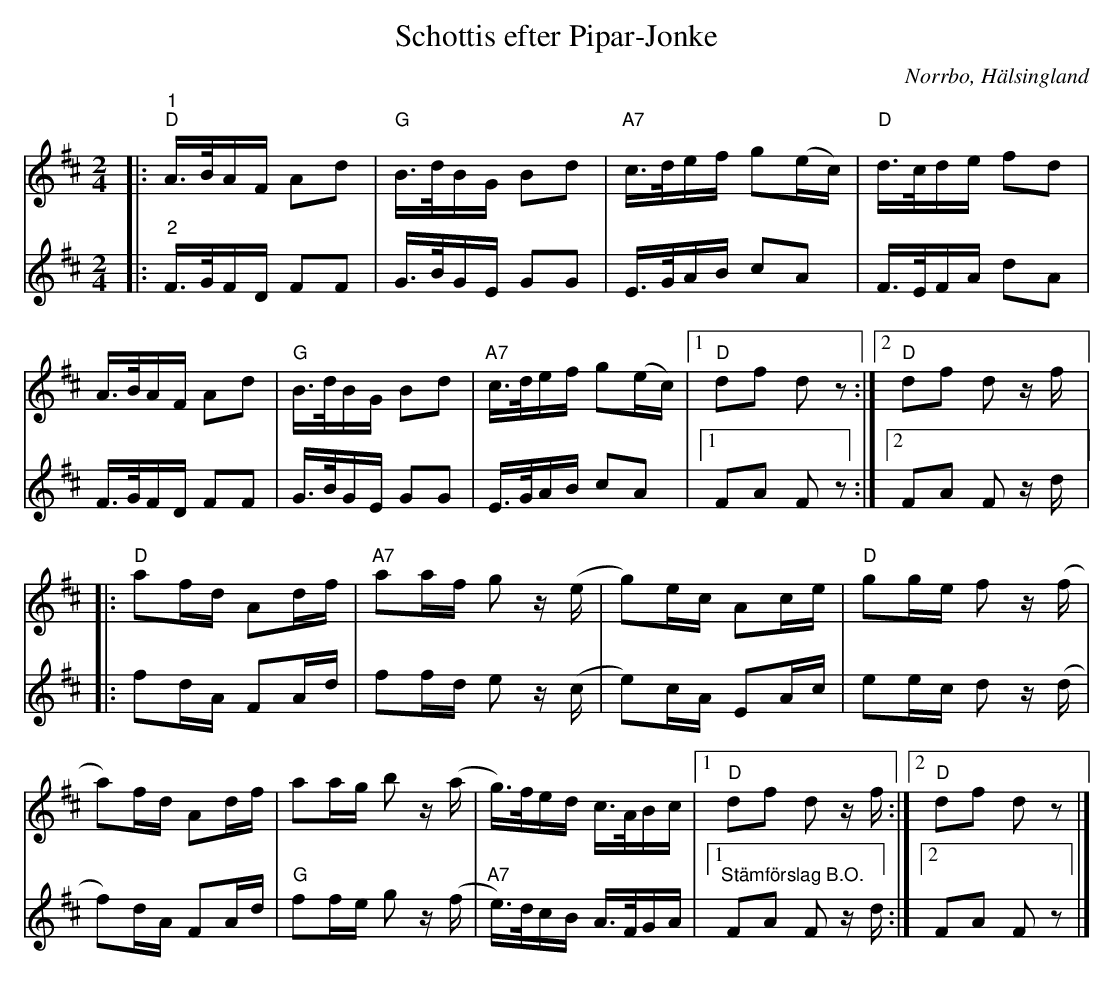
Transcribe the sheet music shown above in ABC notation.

X:1
T:Schottis efter Pipar-Jonke
O:Norrbo, Hälsingland
L:1/16
M:2/4
K:D
V:1
|:"^1""D" A>BAF A2d2 |"G" B>dBG B2d2 |"A7" c>def g2(ec) |"D" d>cde f2d2 |
A>BAF A2d2 | "G" B>dBG B2d2 |"A7" c>def g2(ec) |1"D" d2f2 d2 z2 :|2"D" d2f2 d2 z f |:
"D" a2fd A2df | "A7" a2af g2 z (e | g2)ec A2ce |"D" g2ge f2 z (f |
a2)fd A2df | a2ag b2 z (a | g>)fed c>ABc |1 "D" d2f2 d2 z f :|2"D" d2f2 d2 z2 |]
V:2
|:"^2" F>GFD F2F2 | G>BGE G2G2 | E>GAB c2A2 | F>EFA d2A2 |
F>GFD F2F2 | G>BGE G2G2 | E>GAB c2A2 |1 F2A2 F2 z2 :|2 F2A2 F2 z d |:
f2dA F2Ad | f2fd e2 z (c | e2)cA E2Ac | e2ec d2 z (d |
f2)dA F2Ad | "G" f2fe g2 z (f |"A7" e>)dcB A>FGA |1"^Stämförslag B.O." F2A2 F2 z d :|2 F2A2 F2 z2 |]
